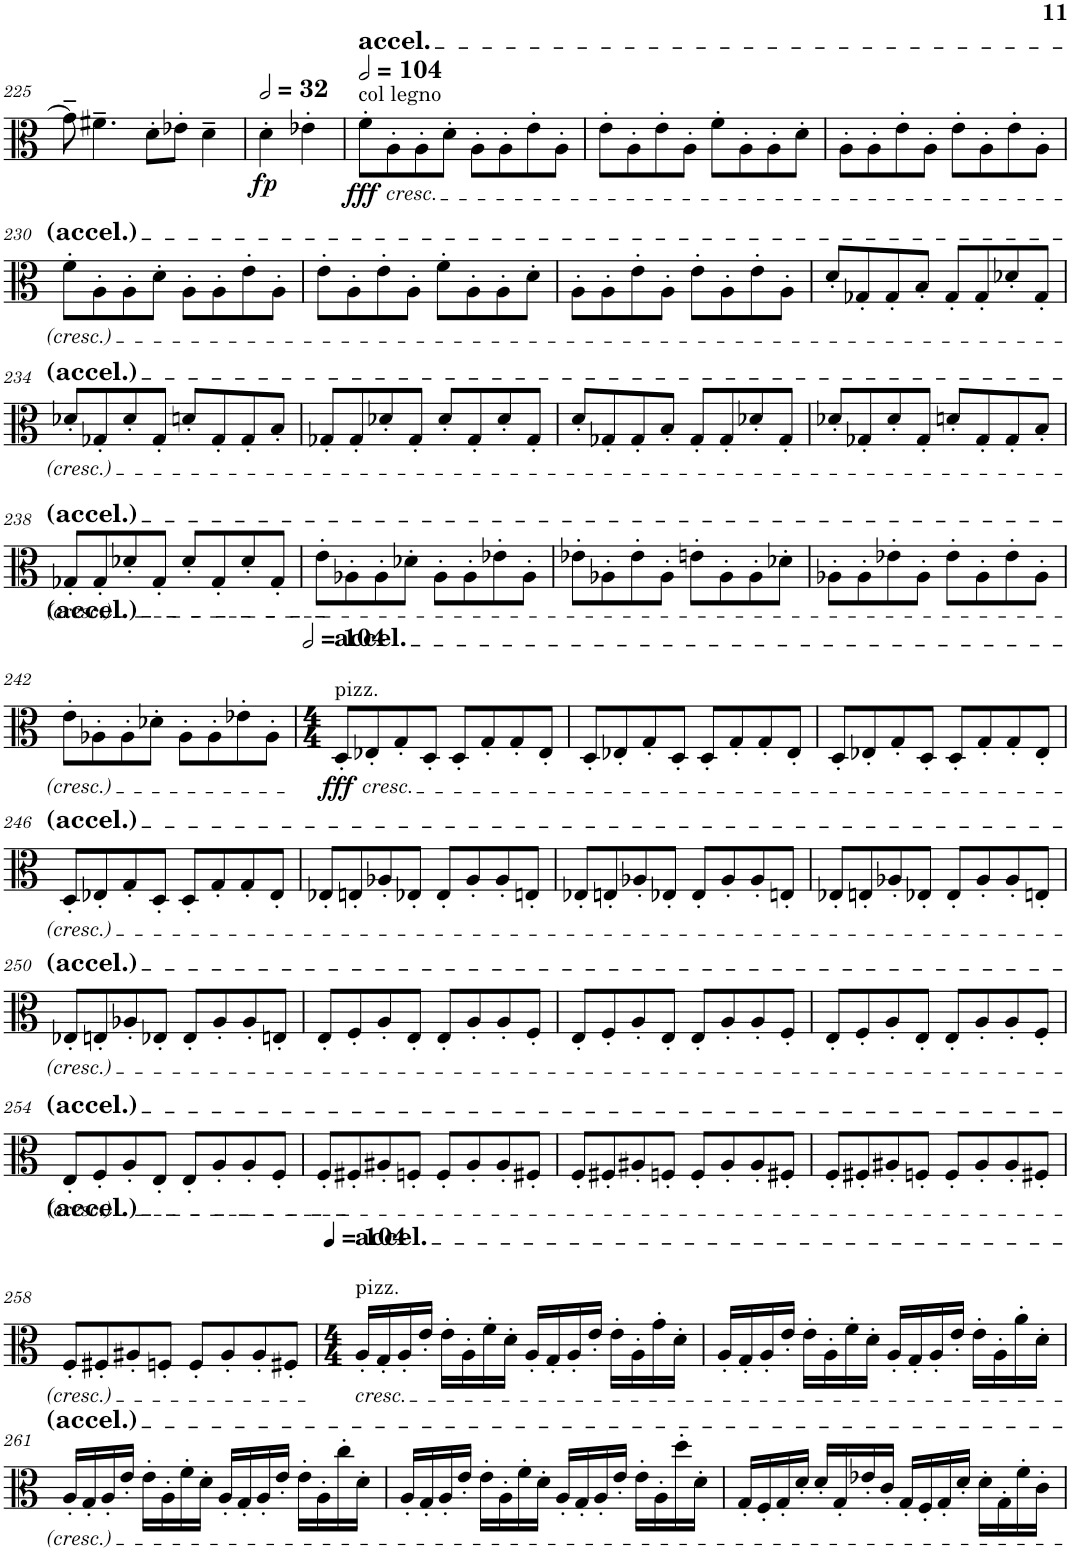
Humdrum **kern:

**kern	**dynam
*part1	*part1
*staff1	*staff1
*I"Viola	*
*I'Vla.	*
!!LO:PB:g=z
*clefC3	*
*k[]	*
*M4/4	*
=225	=225
8g~\]	.
4.f#X~\	.
8d'\L	.
8e-X'\J	.
4d~\	.
=226	=226
*MM64	*
!	!LO:DY:b
4d'\	fp
4e-X'\	.
=227	=227
*MM208	*
!LO:TX:a:t=col legno	!
!LO:TX:a:t=accel.	!
!	!LO:DY:b
8f'\L	fff
8A'\	.
8A'\	.
8d'\J	.
8A'\L	.
8A'\	.
8e'\	.
8A'\J	.
=228	=228
8e'\L	.
8A'\	.
8e'\	.
8A'\J	.
8f'\L	.
8A'\	.
8A'\	.
8d'\J	.
=229	=229
8A'\L	.
8A'\	.
8e'\	.
8A'\J	.
8e'\L	.
8A'\	.
8e'\	.
8A'\J	.
!!LO:LB:g=z
=230	=230
8f'\L	.
8A'\	.
8A'\	.
8d'\J	.
8A'\L	.
8A'\	.
8e'\	.
8A'\J	.
=231	=231
8e'\L	.
8A'\	.
8e'\	.
8A'\J	.
8f'\L	.
8A'\	.
8A'\	.
8d'\J	.
=232	=232
8A'\L	.
8A'\	.
8e'\	.
8A'\J	.
8e'\L	.
8A'\	.
8e'\	.
8A'\J	.
=233	=233
8d'/L	.
8G-X'/	.
8G-'/	.
8B'/J	.
8G-'/L	.
8G-'/	.
8d-X'/	.
8G-'/J	.
!!LO:LB:g=z
=234	=234
8d-X'/L	.
8G-X'/	.
8d-'/	.
8G-'/J	.
8dn'/L	.
8G-'/	.
8G-'/	.
8B'/J	.
=235	=235
8G-X'/L	.
8G-'/	.
8d-X'/	.
8G-'/J	.
8d-'/L	.
8G-'/	.
8d-'/	.
8G-'/J	.
=236	=236
8d'/L	.
8G-X'/	.
8G-'/	.
8B'/J	.
8G-'/L	.
8G-'/	.
8d-X'/	.
8G-'/J	.
=237	=237
8d-X'/L	.
8G-X'/	.
8d-'/	.
8G-'/J	.
8dn'/L	.
8G-'/	.
8G-'/	.
8B'/J	.
!!LO:LB:g=z
=238	=238
8G-X'/L	.
8G-'/	.
8d-X'/	.
8G-'/J	.
8d-'/L	.
8G-'/	.
8d-'/	.
8G-'/J	.
=239	=239
8e'\L	.
8A-X'\	.
8A-'\	.
8d-X'\J	.
8A-'\L	.
8A-'\	.
8e-X'\	.
8A-'\J	.
=240	=240
8e-X'\L	.
8A-X'\	.
8e-'\	.
8A-'\J	.
8en'\L	.
8A-'\	.
8A-'\	.
8d-X'\J	.
=241	=241
8A-X'\L	.
8A-'\	.
8e-X'\	.
8A-'\J	.
8e-'\L	.
8A-'\	.
8e-'\	.
8A-'\J	.
!!LO:LB:g=z
=242	=242
8e'\L	.
8A-X'\	.
8A-'\	.
8d-X'\J	.
8A-'\L	.
8A-'\	.
8e-X'\	.
8A-'\J	.
=243	=243
*M4/4	*
*MM208	*
!LO:TX:a:t=pizz.	!
!LO:TX:b:i:t=cresc.	!
!LO:TX:a:t=accel.	!
!	!LO:DY:b
8D'/L	fff
8E-X'/	.
8G'/	.
8D'/J	.
8D'/L	.
8G'/	.
8G'/	.
8E-'/J	.
=244	=244
8D'/L	.
8E-X'/	.
8G'/	.
8D'/J	.
8D'/L	.
8G'/	.
8G'/	.
8E-'/J	.
=245	=245
8D'/L	.
8E-X'/	.
8G'/	.
8D'/J	.
8D'/L	.
8G'/	.
8G'/	.
8E-'/J	.
!!LO:LB:g=z
=246	=246
8D'/L	.
8E-X'/	.
8G'/	.
8D'/J	.
8D'/L	.
8G'/	.
8G'/	.
8E-'/J	.
=247	=247
8E-X'/L	.
8En'/	.
8A-X'/	.
8E-X'/J	.
8E-'/L	.
8A-'/	.
8A-'/	.
8En'/J	.
=248	=248
8E-X'/L	.
8En'/	.
8A-X'/	.
8E-X'/J	.
8E-'/L	.
8A-'/	.
8A-'/	.
8En'/J	.
=249	=249
8E-X'/L	.
8En'/	.
8A-X'/	.
8E-X'/J	.
8E-'/L	.
8A-'/	.
8A-'/	.
8En'/J	.
!!LO:LB:g=z
=250	=250
8E-X'/L	.
8En'/	.
8A-X'/	.
8E-X'/J	.
8E-'/L	.
8A-'/	.
8A-'/	.
8En'/J	.
=251	=251
8E'/L	.
8F'/	.
8A'/	.
8E'/J	.
8E'/L	.
8A'/	.
8A'/	.
8F'/J	.
=252	=252
8E'/L	.
8F'/	.
8A'/	.
8E'/J	.
8E'/L	.
8A'/	.
8A'/	.
8F'/J	.
=253	=253
8E'/L	.
8F'/	.
8A'/	.
8E'/J	.
8E'/L	.
8A'/	.
8A'/	.
8F'/J	.
!!LO:LB:g=z
=254	=254
8E'/L	.
8F'/	.
8A'/	.
8E'/J	.
8E'/L	.
8A'/	.
8A'/	.
8F'/J	.
=255	=255
8F'/L	.
8F#X'/	.
8A#X'/	.
8Fn'/J	.
8F'/L	.
8A#'/	.
8A#'/	.
8F#X'/J	.
=256	=256
8F'/L	.
8F#X'/	.
8A#X'/	.
8Fn'/J	.
8F'/L	.
8A#'/	.
8A#'/	.
8F#X'/J	.
=257	=257
8F'/L	.
8F#X'/	.
8A#X'/	.
8Fn'/J	.
8F'/L	.
8A#'/	.
8A#'/	.
8F#X'/J	.
!!LO:LB:g=z
=258	=258
8F'/L	.
8F#X'/	.
8A#X'/	.
8Fn'/J	.
8F'/L	.
8A#'/	.
8A#'/	.
8F#X'/J	.
=259	=259
*M4/4	*
*MM104	*
!LO:TX:a:t=pizz.	!
!LO:TX:b:i:t=cresc.	!
!LO:TX:a:t=accel.	!
16A'/LL	.
16G'/	.
16A'/	.
16e'/JJ	.
16e'\LL	.
16A'\	.
16f'\	.
16d'\JJ	.
16A'/LL	.
16G'/	.
16A'/	.
16e'/JJ	.
16e'\LL	.
16A'\	.
16g'\	.
16d'\JJ	.
=260	=260
16A'/LL	.
16G'/	.
16A'/	.
16e'/JJ	.
16e'\LL	.
16A'\	.
16f'\	.
16d'\JJ	.
16A'/LL	.
16G'/	.
16A'/	.
16e'/JJ	.
16e'\LL	.
16A'\	.
16a'\	.
16d'\JJ	.
!!LO:LB:g=z
=261	=261
16A'/LL	.
16G'/	.
16A'/	.
16e'/JJ	.
16e'\LL	.
16A'\	.
16f'\	.
16d'\JJ	.
16A'/LL	.
16G'/	.
16A'/	.
16e'/JJ	.
16e'\LL	.
16A'\	.
16cc'\	.
16d'\JJ	.
=262	=262
16A'/LL	.
16G'/	.
16A'/	.
16e'/JJ	.
16e'\LL	.
16A'\	.
16f'\	.
16d'\JJ	.
16A'/LL	.
16G'/	.
16A'/	.
16e'/JJ	.
16e'\LL	.
16A'\	.
16dd'\	.
16d'\JJ	.
=263	=263
16G'/LL	.
16F'/	.
16G'/	.
16d'/JJ	.
16d'/LL	.
16G'/	.
16e-X'/	.
16c'/JJ	.
16G'/LL	.
16F'/	.
16G'/	.
16d'/JJ	.
16d'\LL	.
16G'\	.
16f'\	.
16c'\JJ	.
=	=
*-	*-
